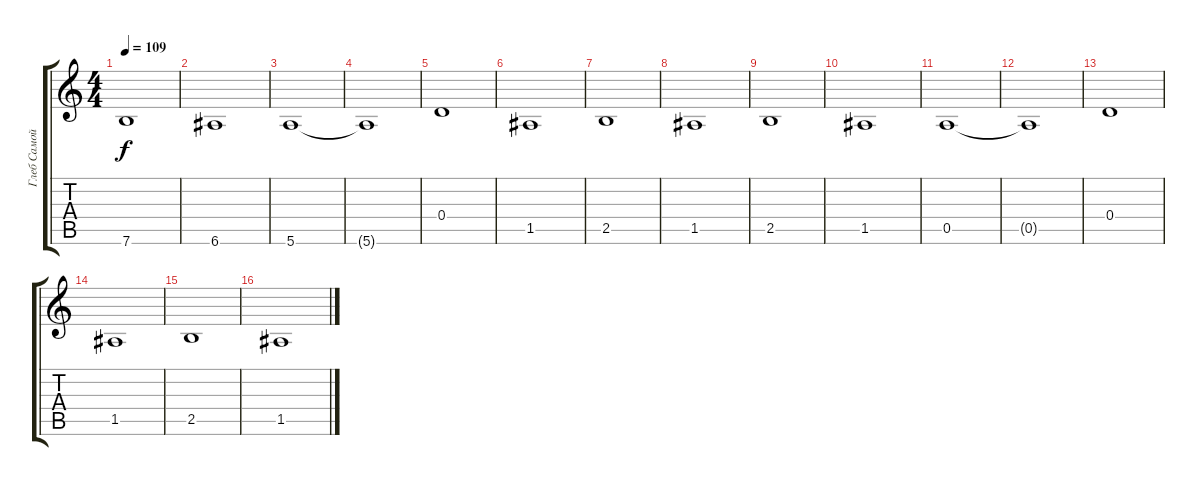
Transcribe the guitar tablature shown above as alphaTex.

\track ("Глеб Самойлов" "Глеб Самой") {instrument distortionguitar}
\staff {score tabs}
\tuning (E4 B3 G3 D3 A2 E2) {hide}
\ts (4 4)
\tempo 109
\clef g2
\ks c
7.6.1{dy f} |
6.6.1 |
5.6.1 |
5.6{t}.1 |
0.4.1 |
1.5.1 |
2.5.1 |
1.5.1 |
2.5.1 |
1.5.1 |
0.5.1 |
0.5{t}.1 |
0.4.1 |
1.5.1 |
2.5.1 |
1.5.1
